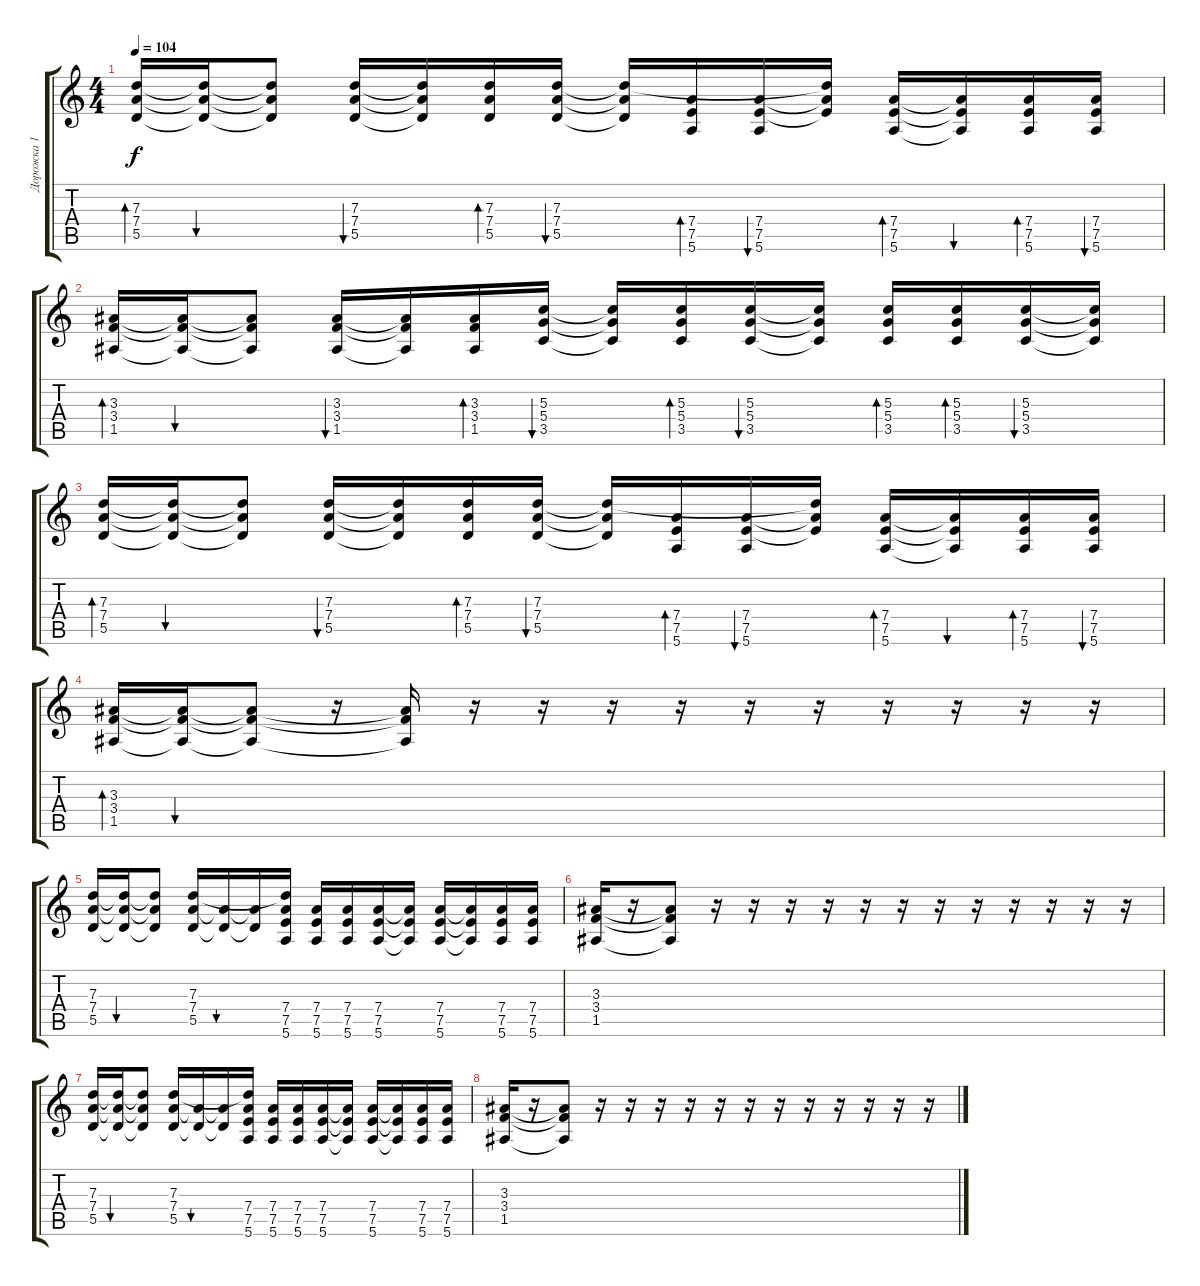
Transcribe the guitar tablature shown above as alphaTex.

\track ("Дорожка 1" "Дорожка 1") {instrument acousticguitarsteel}
\staff {score tabs}
\tuning (E4 B3 G3 D3 A2 E2) {hide}
\ts (4 4)
\tempo 104
\clef g2
\ks c
(7.3 7.4 5.5).16{bd 120 dy f} (7.3{t} 7.4{t} 5.5{t}).16{bu 120} (7.3{t} 7.4{t} 5.5{t}).8 (7.3 7.4 5.5).16{bu 120} (7.3{t} 7.4{t} 5.5{t}).16 (7.3 7.4 5.5).16{bd 120} (7.3 7.4 5.5).16{bu 120} (7.3{t} 7.4{t} 5.5{t}).16 (7.4 7.5 5.6).16{bd 120} (7.4 7.5 5.6).16{bu 120} (7.3{t} 7.4{t} 7.5{t}).16 (7.4 7.5 5.6).16{bd 120} (7.4{t} 7.5{t} 5.6{t}).16{bu 120} (7.4 7.5 5.6).16{bd 120} (7.4 7.5 5.6).16{bu 120} |
(3.3 3.4 1.5).16{bd 120} (3.3{t} 3.4{t} 1.5{t}).16{bu 120} (3.3{t} 3.4{t} 1.5{t}).8 (3.3 3.4 1.5).16{bu 120} (3.3{t} 3.4{t} 1.5{t}).16 (3.3 3.4 1.5).16{bd 120} (5.3 5.4 3.5).16{bu 120} (5.3{t} 5.4{t} 3.5{t}).16 (5.3 5.4 3.5).16{bd 120} (5.3 5.4 3.5).16{bu 120} (5.3{t} 5.4{t} 3.5{t}).16 (5.3 5.4 3.5).16{bd 120} (5.3 5.4 3.5).16{bd 120} (5.3 5.4 3.5).16{bu 120} (5.3{t} 5.4{t} 3.5{t}).16 |
(7.3 7.4 5.5).16{bd 120} (7.3{t} 7.4{t} 5.5{t}).16{bu 120} (7.3{t} 7.4{t} 5.5{t}).8 (7.3 7.4 5.5).16{bu 120} (7.3{t} 7.4{t} 5.5{t}).16 (7.3 7.4 5.5).16{bd 120} (7.3 7.4 5.5).16{bu 120} (7.3{t} 7.4{t} 5.5{t}).16 (7.4 7.5 5.6).16{bd 120} (7.4 7.5 5.6).16{bu 120} (7.3{t} 7.4{t} 7.5{t}).16 (7.4 7.5 5.6).16{bd 120} (7.4{t} 7.5{t} 5.6{t}).16{bu 120} (7.4 7.5 5.6).16{bd 120} (7.4 7.5 5.6).16{bu 120} |
(3.3 3.4 1.5).16{bd 120} (3.3{t} 3.4{t} 1.5{t}).16{bu 120} (3.3{t} 3.4{t} 1.5{t}).8 r.16 (3.3{t} 3.4{t} 1.5{t}).16 r.16 r.16 r.16 r.16 r.16 r.16 r.16 r.16 r.16 r.16 |
(7.3 7.4 5.5).16{volume 5 instrument overdrivenguitar} (7.3{t} 7.4{t} 5.5{t}).16{bu 120} (7.3{t} 7.4{t} 5.5{t}).8 (7.3 7.4 5.5).16 (7.4{t} 5.5{t}).16{bu 120} (7.4{t} 5.5{t}).16 (7.3{t} 7.4 7.5 5.6).16 (7.4 7.5 5.6).16 (7.4 7.5 5.6).16 (7.4 7.5 5.6).16 (7.4{t} 7.5{t} 5.6{t}).16 (7.4 7.5 5.6).16 (7.4{t} 7.5{t} 5.6{t}).16 (7.4 7.5 5.6).16 (7.4 7.5 5.6).16 |
(3.3 3.4 1.5).16 r.16 (3.3{t} 3.4{t} 1.5{t}).8 r.16 r.16 r.16 r.16 r.16 r.16 r.16 r.16 r.16 r.16 r.16 r.16 |
(7.3 7.4 5.5).16{volume 7 instrument overdrivenguitar} (7.3{t} 7.4{t} 5.5{t}).16{bu 120} (7.3{t} 7.4{t} 5.5{t}).8 (7.3 7.4 5.5).16 (7.4{t} 5.5{t}).16{bu 120} (7.4{t} 5.5{t}).16 (7.3{t} 7.4 7.5 5.6).16 (7.4 7.5 5.6).16 (7.4 7.5 5.6).16 (7.4 7.5 5.6).16 (7.4{t} 7.5{t} 5.6{t}).16 (7.4 7.5 5.6).16 (7.4{t} 7.5{t} 5.6{t}).16 (7.4 7.5 5.6).16 (7.4 7.5 5.6).16 |
(3.3 3.4 1.5).16 r.16 (3.3{t} 3.4{t} 1.5{t}).8 r.16 r.16 r.16 r.16 r.16 r.16 r.16 r.16 r.16 r.16 r.16 r.16
